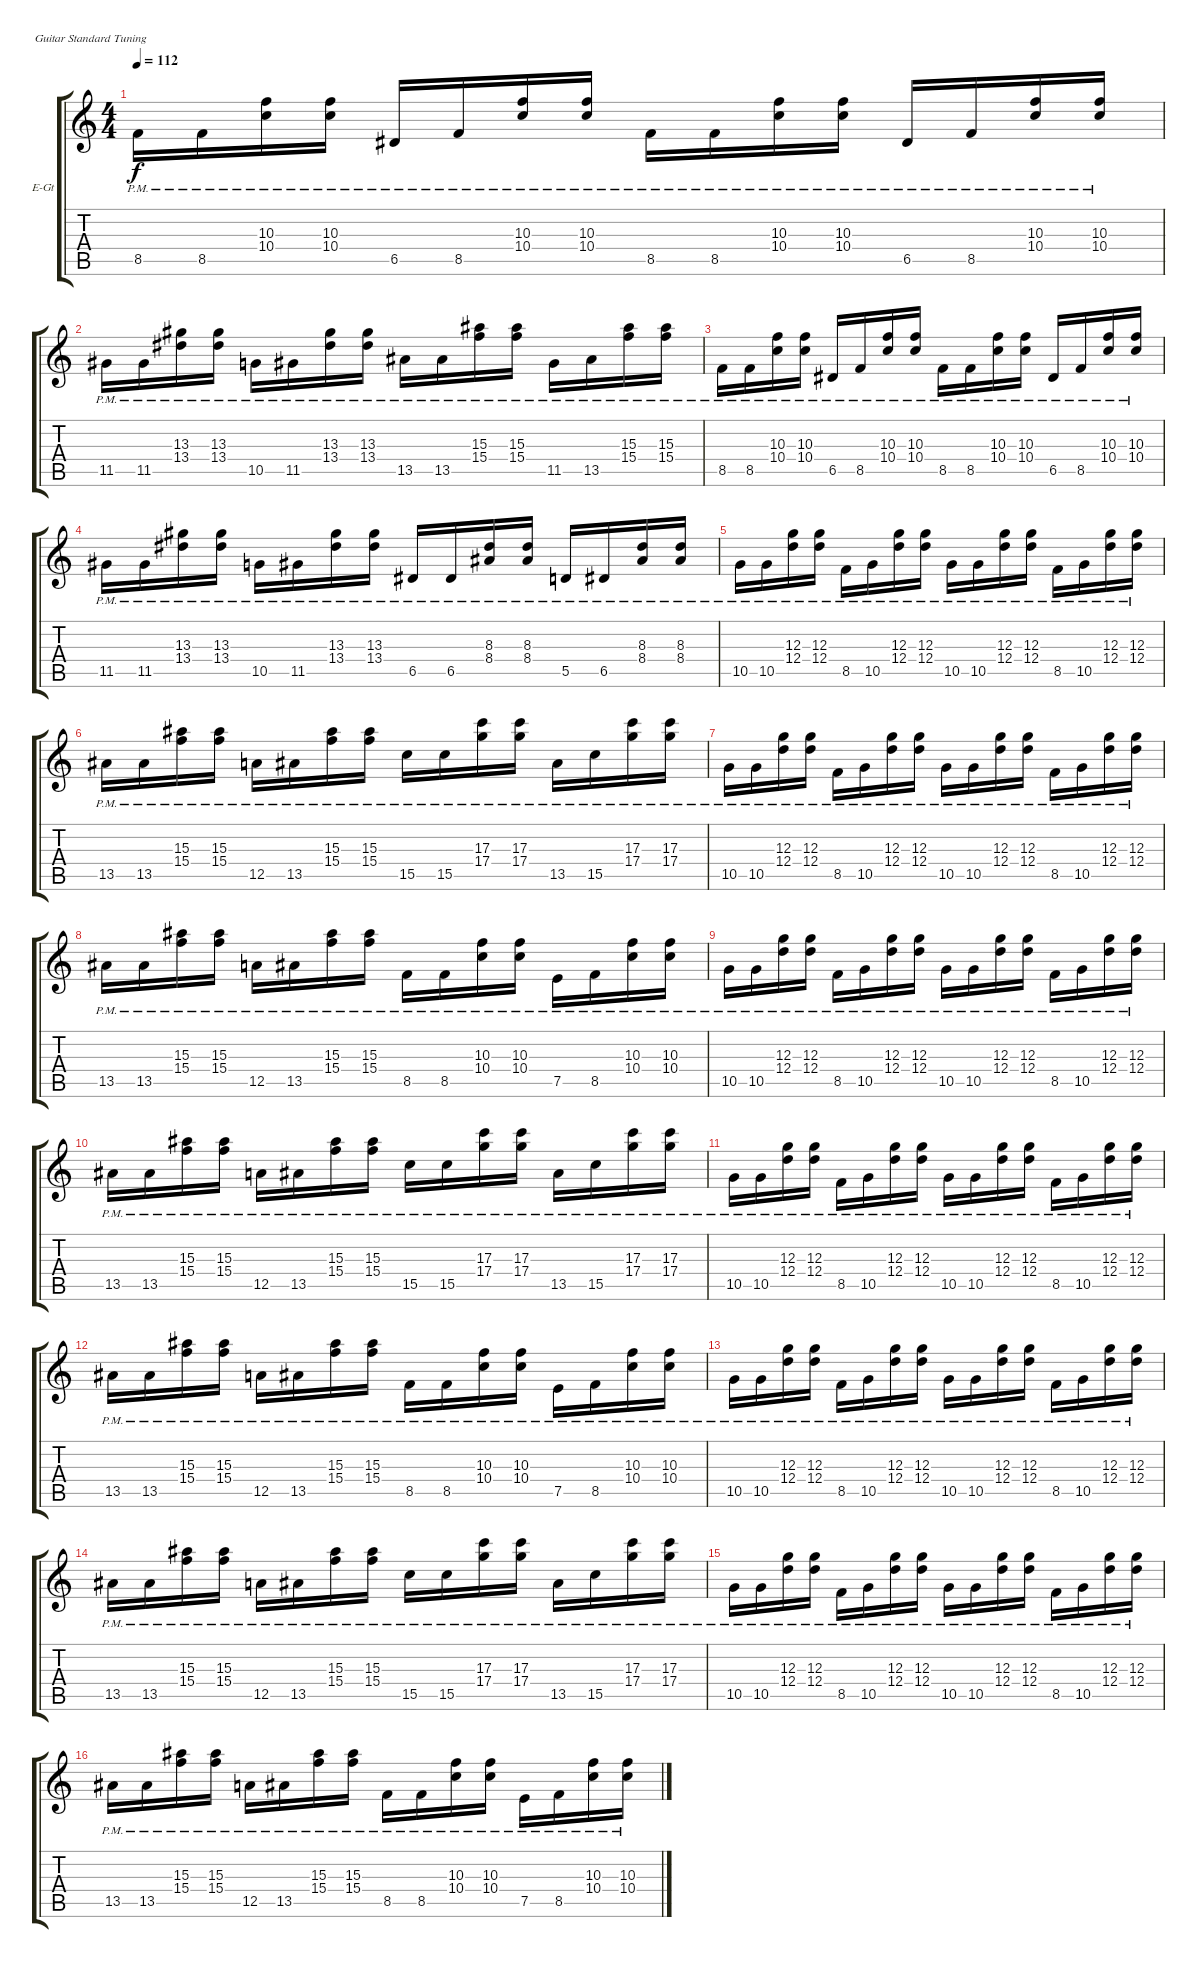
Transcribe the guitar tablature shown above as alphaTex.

\defaultSystemsLayout 4
\bracketExtendMode groupsimilarinstruments
\firstSystemTrackNameOrientation horizontal
\otherSystemsTrackNameOrientation horizontal
\track ("Electric Guitar" "E-Gt") {instrument overdrivenguitar}
\staff {score tabs}
\tuning (E4 B3 G3 D3 A2 E2)
\ts (4 4)
\tempo 112
\clef g2
\ks c
8.5{pm}.16{dy f} 8.5{pm}.16 (10.4{pm} 10.3).16 (10.4{pm} 10.3).16 6.5{pm}.16 8.5{pm}.16 (10.4{pm} 10.3).16 (10.4{pm} 10.3).16 8.5{pm}.16 8.5{pm}.16 (10.4{pm} 10.3).16 (10.4{pm} 10.3).16 6.5{pm}.16 8.5{pm}.16 (10.4{pm} 10.3).16 (10.4{pm} 10.3).16 |
11.5{pm}.16 11.5{pm}.16 (13.4{pm} 13.3{pm}).16 (13.3{pm} 13.4{pm}).16 10.5{pm}.16 11.5{pm}.16 (13.4{pm} 13.3{pm}).16 (13.4{pm} 13.3{pm}).16 13.5{pm}.16 13.5{pm}.16 (15.4{pm} 15.3{pm}).16 (15.3{pm} 15.4{pm}).16 11.5{pm}.16 13.5{pm}.16 (15.4{pm} 15.3{pm}).16 (15.3{pm} 15.4{pm}).16 |
8.5{pm}.16 8.5{pm}.16 (10.4{pm} 10.3).16 (10.4{pm} 10.3).16 6.5{pm}.16 8.5{pm}.16 (10.4{pm} 10.3).16 (10.4{pm} 10.3).16 8.5{pm}.16 8.5{pm}.16 (10.4{pm} 10.3).16 (10.4{pm} 10.3).16 6.5{pm}.16 8.5{pm}.16 (10.4{pm} 10.3).16 (10.4{pm} 10.3).16 |
11.5{pm}.16 11.5{pm}.16 (13.4{pm} 13.3{pm}).16 (13.3{pm} 13.4{pm}).16 10.5{pm}.16 11.5{pm}.16 (13.4{pm} 13.3{pm}).16 (13.4{pm} 13.3{pm}).16 6.5{pm}.16 6.5{pm}.16 (8.4{pm} 8.3).16 (8.4{pm} 8.3).16 5.5{pm}.16 6.5{pm}.16 (8.4{pm} 8.3).16 (8.4{pm} 8.3).16 |
10.5{pm}.16 10.5{pm}.16 (12.4{pm} 12.3).16 (12.4{pm} 12.3).16 8.5{pm}.16 10.5{pm}.16 (12.4{pm} 12.3).16 (12.4{pm} 12.3).16 10.5{pm}.16 10.5{pm}.16 (12.4{pm} 12.3).16 (12.4{pm} 12.3).16 8.5{pm}.16 10.5{pm}.16 (12.4{pm} 12.3).16 (12.4{pm} 12.3).16 |
13.5{pm}.16 13.5{pm}.16 (15.4{pm} 15.3{pm}).16 (15.3{pm} 15.4{pm}).16 12.5{pm}.16 13.5{pm}.16 (15.4{pm} 15.3{pm}).16 (15.4{pm} 15.3{pm}).16 15.5{pm}.16 15.5{pm}.16 (17.4{pm} 17.3{pm}).16 (17.3{pm} 17.4{pm}).16 13.5{pm}.16 15.5{pm}.16 (17.4{pm} 17.3{pm}).16 (17.3{pm} 17.4{pm}).16 |
10.5{pm}.16 10.5{pm}.16 (12.4{pm} 12.3).16 (12.4{pm} 12.3).16 8.5{pm}.16 10.5{pm}.16 (12.4{pm} 12.3).16 (12.4{pm} 12.3).16 10.5{pm}.16 10.5{pm}.16 (12.4{pm} 12.3).16 (12.4{pm} 12.3).16 8.5{pm}.16 10.5{pm}.16 (12.4{pm} 12.3).16 (12.4{pm} 12.3).16 |
13.5{pm}.16 13.5{pm}.16 (15.4{pm} 15.3{pm}).16 (15.3{pm} 15.4{pm}).16 12.5{pm}.16 13.5{pm}.16 (15.4{pm} 15.3{pm}).16 (15.4{pm} 15.3{pm}).16 8.5{pm}.16 8.5{pm}.16 (10.4{pm} 10.3).16 (10.4{pm} 10.3).16 7.5{pm}.16 8.5{pm}.16 (10.4{pm} 10.3).16 (10.4{pm} 10.3).16 |
10.5{pm}.16 10.5{pm}.16 (12.4{pm} 12.3).16 (12.4{pm} 12.3).16 8.5{pm}.16 10.5{pm}.16 (12.4{pm} 12.3).16 (12.4{pm} 12.3).16 10.5{pm}.16 10.5{pm}.16 (12.4{pm} 12.3).16 (12.4{pm} 12.3).16 8.5{pm}.16 10.5{pm}.16 (12.4{pm} 12.3).16 (12.4{pm} 12.3).16 |
13.5{pm}.16 13.5{pm}.16 (15.4{pm} 15.3{pm}).16 (15.3{pm} 15.4{pm}).16 12.5{pm}.16 13.5{pm}.16 (15.4{pm} 15.3{pm}).16 (15.4{pm} 15.3{pm}).16 15.5{pm}.16 15.5{pm}.16 (17.4{pm} 17.3{pm}).16 (17.3{pm} 17.4{pm}).16 13.5{pm}.16 15.5{pm}.16 (17.4{pm} 17.3{pm}).16 (17.3{pm} 17.4{pm}).16 |
10.5{pm}.16 10.5{pm}.16 (12.4{pm} 12.3).16 (12.4{pm} 12.3).16 8.5{pm}.16 10.5{pm}.16 (12.4{pm} 12.3).16 (12.4{pm} 12.3).16 10.5{pm}.16 10.5{pm}.16 (12.4{pm} 12.3).16 (12.4{pm} 12.3).16 8.5{pm}.16 10.5{pm}.16 (12.4{pm} 12.3).16 (12.4{pm} 12.3).16 |
13.5{pm}.16 13.5{pm}.16 (15.4{pm} 15.3{pm}).16 (15.3{pm} 15.4{pm}).16 12.5{pm}.16 13.5{pm}.16 (15.4{pm} 15.3{pm}).16 (15.4{pm} 15.3{pm}).16 8.5{pm}.16 8.5{pm}.16 (10.4{pm} 10.3).16 (10.4{pm} 10.3).16 7.5{pm}.16 8.5{pm}.16 (10.4{pm} 10.3).16 (10.4{pm} 10.3).16 |
10.5{pm}.16 10.5{pm}.16 (12.4{pm} 12.3).16 (12.4{pm} 12.3).16 8.5{pm}.16 10.5{pm}.16 (12.4{pm} 12.3).16 (12.4{pm} 12.3).16 10.5{pm}.16 10.5{pm}.16 (12.4{pm} 12.3).16 (12.4{pm} 12.3).16 8.5{pm}.16 10.5{pm}.16 (12.4{pm} 12.3).16 (12.4{pm} 12.3).16 |
13.5{pm}.16 13.5{pm}.16 (15.4{pm} 15.3{pm}).16 (15.3{pm} 15.4{pm}).16 12.5{pm}.16 13.5{pm}.16 (15.4{pm} 15.3{pm}).16 (15.4{pm} 15.3{pm}).16 15.5{pm}.16 15.5{pm}.16 (17.4{pm} 17.3{pm}).16 (17.3{pm} 17.4{pm}).16 13.5{pm}.16 15.5{pm}.16 (17.4{pm} 17.3{pm}).16 (17.3{pm} 17.4{pm}).16 |
10.5{pm}.16 10.5{pm}.16 (12.4{pm} 12.3).16 (12.4{pm} 12.3).16 8.5{pm}.16 10.5{pm}.16 (12.4{pm} 12.3).16 (12.4{pm} 12.3).16 10.5{pm}.16 10.5{pm}.16 (12.4{pm} 12.3).16 (12.4{pm} 12.3).16 8.5{pm}.16 10.5{pm}.16 (12.4{pm} 12.3).16 (12.4{pm} 12.3).16 |
13.5{pm}.16 13.5{pm}.16 (15.4{pm} 15.3{pm}).16 (15.3{pm} 15.4{pm}).16 12.5{pm}.16 13.5{pm}.16 (15.4{pm} 15.3{pm}).16 (15.4{pm} 15.3{pm}).16 8.5{pm}.16 8.5{pm}.16 (10.4{pm} 10.3).16 (10.4{pm} 10.3).16 7.5{pm}.16 8.5{pm}.16 (10.4{pm} 10.3).16 (10.4{pm} 10.3).16
